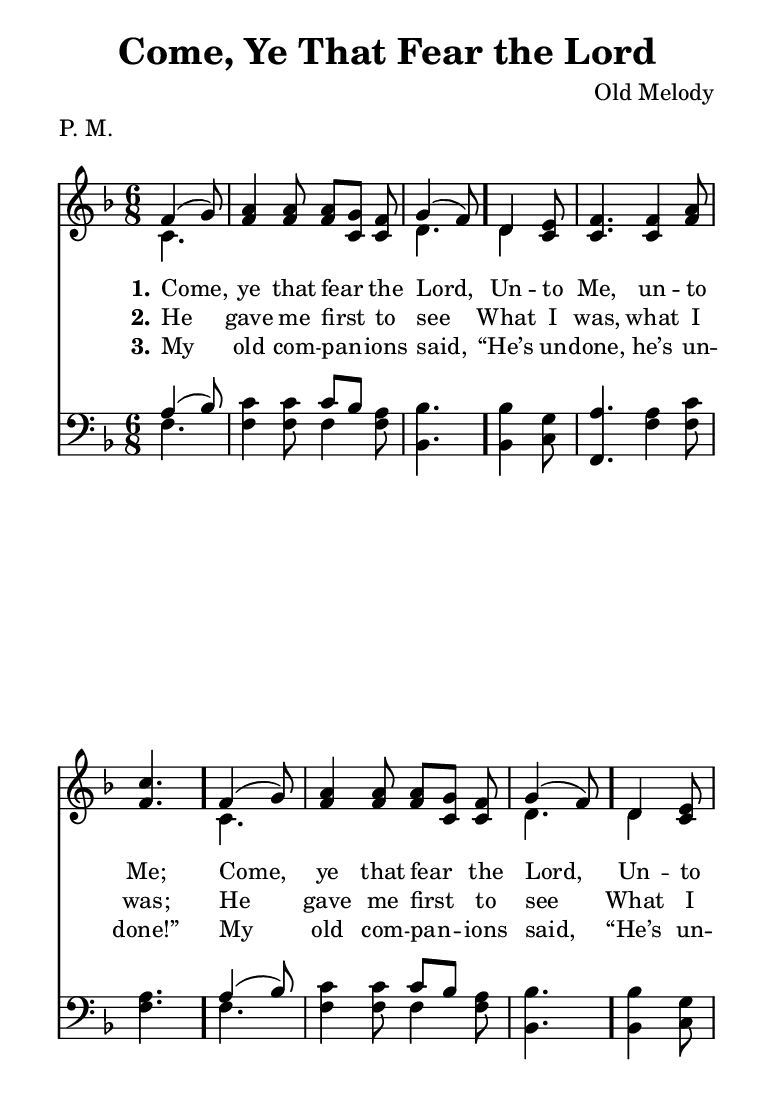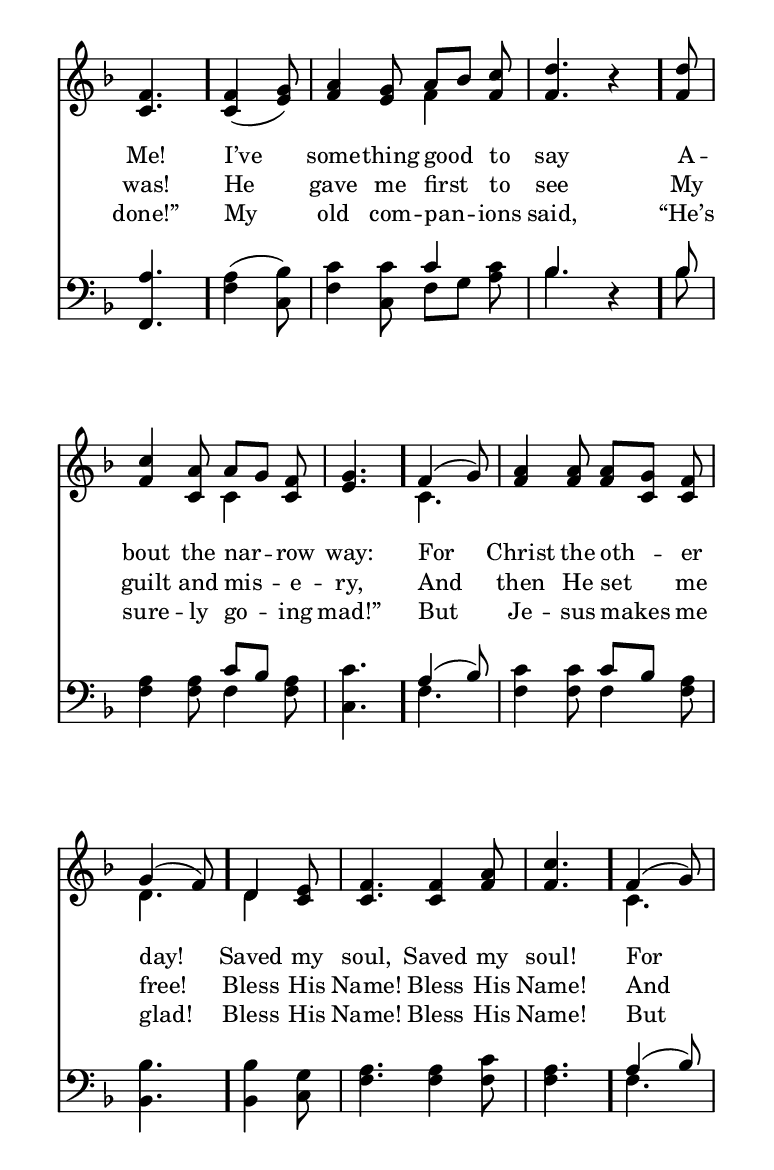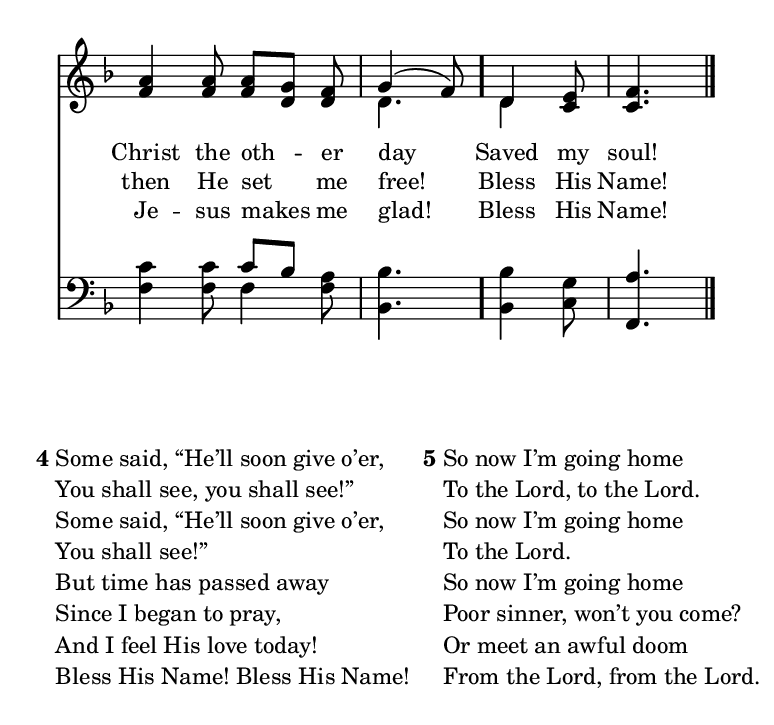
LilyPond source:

\include "common/global.ily"
\paper {
  \include "common/paper.ily"
  %ragged-bottom = ##t
  %ragged-last-bottom = ##t
  %systems-per-page = ##f
  %page-count = ##f
}

\header{
  hymnnumber = "78"
  title = "Come, Ye That Fear the Lord"
  tunename = "Lorneville"
  meter = "P. M."
  %poet = ""
  composer = "Old Melody"
  %copyright = ""
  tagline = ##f
}

% for fermata in MIDI
ta = { \tempo 4=100 }
tb = { \tempo 4=50  }

patternAA = { c4( c8) | c4 c8 c8[ c8] c8 | c4( c8) }
patternAB = { c4.     | c4 c8 c8[ c8] c8 | c4.     }
patternAC = { c4( c8) | c4 c8 c8[ c8] c8 | c4.     }
patternAD = { c4.     | c4 c8 c4      c8 | c4.     }

patternBA = { c4 c8 c4. }

patternCA = { \patternBA }

patternDA = { c4( c8) | c4 c8 c8[ c8] c8 | c4. c4 }
patternDB = { c4( c8) | c4 c8 c4      c8 | c4. c4 }

patternEA = { c8 | c4 c8 c8[ c8] c8 | c4. }
patternEB = { c8 | c4 c8 c4      c8 | c4. }

global = {
  \include "common/overrides.ily"
  \override Staff.TimeSignature.style = #'numbered
  \time 6/8
  \override Score.MetronomeMark.transparent = ##t % hide all fermata changes too
  \ta
  \key f \major
  \partial 4.
  \autoBeamOff
}

notesSoprano = {
\global
\relative c' {

  \changePitch \patternAA { f g | a a a g f | g f }
  \changePitch \patternBA { d e | f f a | c }
  \changePitch \patternAA { f, g a a a g f | g f }
  \changePitch \patternCA { d e f }

  \changePitch \patternDA { f g | a g a bes c | d r }
  \changePitch \patternEA { d | c a a g f | g }
  \changePitch \patternAA { f g | a a a g f | g f }
  \changePitch \patternCA { d e f }
  \changePitch \patternCA { f a | c }

  \changePitch \patternAA { f, g | a a a g f | g f }
  \changePitch \patternCA { d e | f }

  \bar "|."

}
}

notesAlto = {
\global
\relative e' {

  \changePitch \patternAB { c | f f f c c | d }
  \changePitch \patternBA { d c | c c f | f }
  \changePitch \patternAB { c | f f f c c | d }
  \changePitch \patternCA { d c | c }

  \changePitch \patternDB { c e | f e f f | f r }
  \changePitch \patternEB { f | f c c c | e }
  \changePitch \patternAB { c | f f f c c | d }
  \changePitch \patternCA { d c c }
  \changePitch \patternCA { c f | f }

  \changePitch \patternAB { c | f f f d d | d }
  \changePitch \patternCA { d c | c }

}
}

notesTenor = {
\global
\relative a {

  \changePitch \patternAC { a bes | c c c bes a | bes }
  \changePitch \patternBA { bes g | a a c | a }
  \changePitch \patternAC { a bes | c c c bes a | bes }
  \changePitch \patternCA { bes g | a }

  \changePitch \patternDB { a bes | c c c c | bes r }
  \changePitch \patternEA { bes | a a c bes a | c }
  \changePitch \patternAC { a bes | c c c bes a | bes }
  \changePitch \patternCA { bes g | a}
  \changePitch \patternCA { a c | a }

  \changePitch \patternAC { a bes | c c c bes a | bes }
  \changePitch \patternCA { bes g | a }

}
}

notesBass = {
\global
\relative f {

  \changePitch \patternAD { f | f f f f | bes, }
  \changePitch \patternBA { bes c | f, f' f | f }
  \changePitch \patternAD { f | f f f f | bes, }
  \changePitch \patternCA { bes c | f, }

  \changePitch \patternDA { f' c | f c f g a | bes r }
  \changePitch \patternEB { bes | f f f f | c }
  \changePitch \patternAD { f | f f f f | bes, }
  \changePitch \patternCA { bes c | f }
  \changePitch \patternCA { f f | f }

  \changePitch \patternAD { f | f f f f | bes, }
  \changePitch \patternCA { bes c | f, }

}
}

wordsA = \lyricmode {
\set stanza = "1."

Come, ye that fear the Lord, \bar "."
Un -- to Me, un -- to Me; \bar "."
Come, ye that fear the Lord, \bar "."
Un -- to Me! \bar "."
I’ve some -- thing good to say \bar "."
A -- bout the nar -- row way: \bar "."
For Christ the oth -- er day! \bar "."
Saved my soul, Saved my soul! \bar "."
For Christ the oth -- er day \bar "."
Saved my soul! \bar "."

}

wordsB = \lyricmode {
\set stanza = "2."

He gave me first to see
What I was, what I was;
He gave me first to see
What I was!
He gave me first to see
My guilt and mis -- e -- ry,
And then He set me free!
Bless His Name! Bless His Name!
And then He set me free!
Bless His Name!

}

wordsC = \lyricmode {
\set stanza = "3."

My old com -- pan -- ions said,
“He’s un -- done, he’s un -- done!”
My old com -- pan -- ions said,
“He’s un -- done!”
My old com -- pan -- ions said,
“He’s sure -- ly go -- ing mad!”
But Je -- sus makes me glad!
Bless His Name! Bless His Name!
But Je -- sus makes me glad!
Bless His Name!

}

wordsD = \markuplist {

\line { Some said, “He’ll soon give o’er, }
\line { You shall see, you shall see!” }
\line { Some said, “He’ll soon give o’er, }
\line { You shall see!” }
\line { But time has passed away }
\line { Since I began to pray, }
\line { And I feel His love today! }
\line { Bless His Name! Bless His Name! }

}

wordsE = \markuplist {

\line { So now I’m going home }
\line { To the Lord, to the Lord. }
\line { So now I’m going home }
\line { To the Lord. }
\line { So now I’m going home }
\line { Poor sinner, won’t you come? }
\line { Or meet an awful doom }
\line { From the Lord, from the Lord. }

}

\score {
  \context ChoirStaff <<
    \context Staff = upper <<
      \set Staff.autoBeaming = ##f
      \set ChoirStaff.systemStartDelimiter = #'SystemStartBar
      \set ChoirStaff.printPartCombineTexts = ##f
      \partcombine #'(2 . 9) \notesSoprano \notesAlto
      \context NullVoice = sopranos { \voiceOne << \notesSoprano >> }
      \context NullVoice = altos { \voiceTwo << \notesAlto >> }
      \context Lyrics = one   \lyricsto sopranos \wordsA
      \context Lyrics = two   \lyricsto sopranos \wordsB
      \context Lyrics = three \lyricsto sopranos \wordsC
    >>
    \context Staff = men <<
      \set Staff.autoBeaming = ##f
      \clef bass
      \set ChoirStaff.printPartCombineTexts = ##f
      \partcombine #'(2 . 9) \notesTenor \notesBass
      \context NullVoice = tenors { \voiceOne << \notesTenor >> }
      \context NullVoice = basses { \voiceTwo << \notesBass >> }
    >>
  >>
  \layout {
    \include "common/layout.ily"
  }
  \midi{
    \include "common/midi.ily"
  }
}

\noPageBreak

\markup { \fill-line { %\column {
  \hspace #0.1
  \line{ \bold 4 \column { \wordsD } } %\combine \null \vspace #0.4
  \hspace #0.1
  \line{ \bold 5 \column { \wordsE } } %\combine \null \vspace #0.4
  \hspace #0.1
} } %}

\version "2.19.49"  % necessary for upgrading to future LilyPond versions.

% vi:set et ts=2 sw=2 ai nocindent syntax=lilypond:
